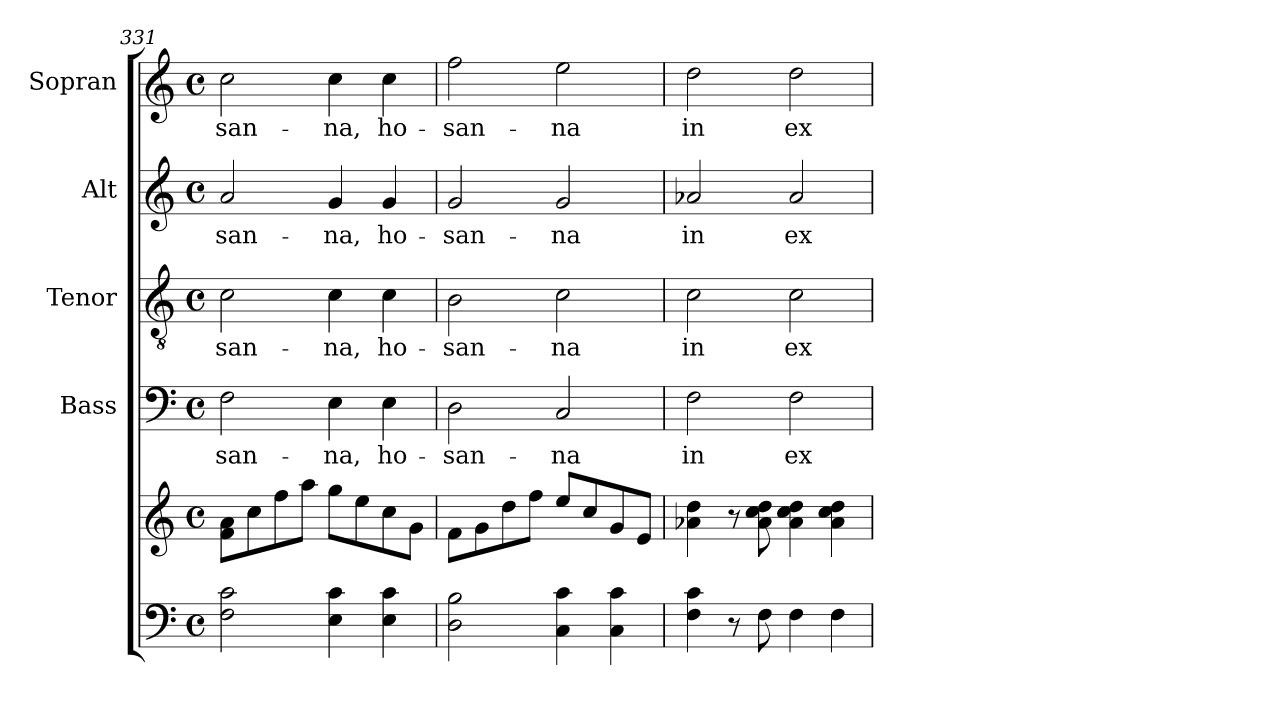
**kern	**kern	**kern	**text	**kern	**text	**kern	**text	**kern	**text
*part5	*part5	*part4	*part4	*part3	*part3	*part2	*part2	*part1	*part1
*staff6	*staff5	*staff4	*staff4	*staff3	*staff3	*staff2	*staff2	*staff1	*staff1
*	*	*I"Bass	*	*I"Tenor	*	*I"Alt	*	*I"Sopran	*
*	*	*I'B.	*	*I'T.	*	*I'A.	*	*I'S.	*
!!LO:PB:g=z
*clefF4	*clefG2	*clefF4	*	*clefGv2	*	*clefG2	*	*clefG2	*
*k[]	*k[]	*k[]	*	*k[]	*	*k[]	*	*k[]	*
*C:	*C:	*C:	*	*C:	*	*C:	*	*C:	*
*M4/4	*M4/4	*M4/4	*	*M4/4	*	*M4/4	*	*M4/4	*
*met(c)	*met(c)	*met(c)	*	*met(c)	*	*met(c)	*	*met(c)	*
=331	=331	=331	=331	=331	=331	=331	=331	=331	=331
!	!	!	!LO:LY:b	!	!LO:LY:b	!	!LO:LY:b	!	!LO:LY:b
2F\ 2c\	8f\ 8a\L	2F\	-san-	2c\	-san-	2a/	-san-	2cc\	-san-
.	8cc\	.	.	.	.	.	.	.	.
.	8ff\	.	.	.	.	.	.	.	.
.	8aa\J	.	.	.	.	.	.	.	.
!	!	!	!LO:LY:b	!	!LO:LY:b	!	!LO:LY:b	!	!LO:LY:b
4E\ 4c\	8gg\L	4E\	-na,	4c\	-na,	4g/	-na,	4cc\	-na,
.	8ee\	.	.	.	.	.	.	.	.
!	!	!	!LO:LY:b	!	!LO:LY:b	!	!LO:LY:b	!	!LO:LY:b
4E\ 4c\	8cc\	4E\	ho-	4c\	ho-	4g/	ho-	4cc\	ho-
.	8g\J	.	.	.	.	.	.	.	.
=332	=332	=332	=332	=332	=332	=332	=332	=332	=332
!	!	!	!LO:LY:b	!	!LO:LY:b	!	!LO:LY:b	!	!LO:LY:b
2D\ 2B\	8f\L	2D\	-san-	2B\	-san-	2g/	-san-	2ff\	-san-
.	8g\	.	.	.	.	.	.	.	.
.	8dd\	.	.	.	.	.	.	.	.
.	8ff\J	.	.	.	.	.	.	.	.
!	!	!	!LO:LY:b	!	!LO:LY:b	!	!LO:LY:b	!	!LO:LY:b
4C\ 4c\	8ee/L	2C/	-na	2c\	-na	2g/	-na	2ee\	-na
.	8cc/	.	.	.	.	.	.	.	.
4C\ 4c\	8g/	.	.	.	.	.	.	.	.
.	8e/J	.	.	.	.	.	.	.	.
=333	=333	=333	=333	=333	=333	=333	=333	=333	=333
!	!	!	!LO:LY:b	!	!LO:LY:b	!	!LO:LY:b	!	!LO:LY:b
4F\ 4c\	4a-X\ 4dd\	2F\	in	2c\	in	2a-X/	in	2dd\	in
8r	8r	.	.	.	.	.	.	.	.
8F\	8a-\ 8cc\ 8dd\	.	.	.	.	.	.	.	.
!	!	!	!LO:LY:b	!	!LO:LY:b	!	!LO:LY:b	!	!LO:LY:b
4F\	4a-\ 4cc\ 4dd\	2F\	ex-	2c\	ex-	2a-/	ex-	2dd\	ex-
4F\	4a-\ 4cc\ 4dd\	.	.	.	.	.	.	.	.
=	=	=	=	=	=	=	=	=	=
*-	*-	*-	*-	*-	*-	*-	*-	*-	*-
